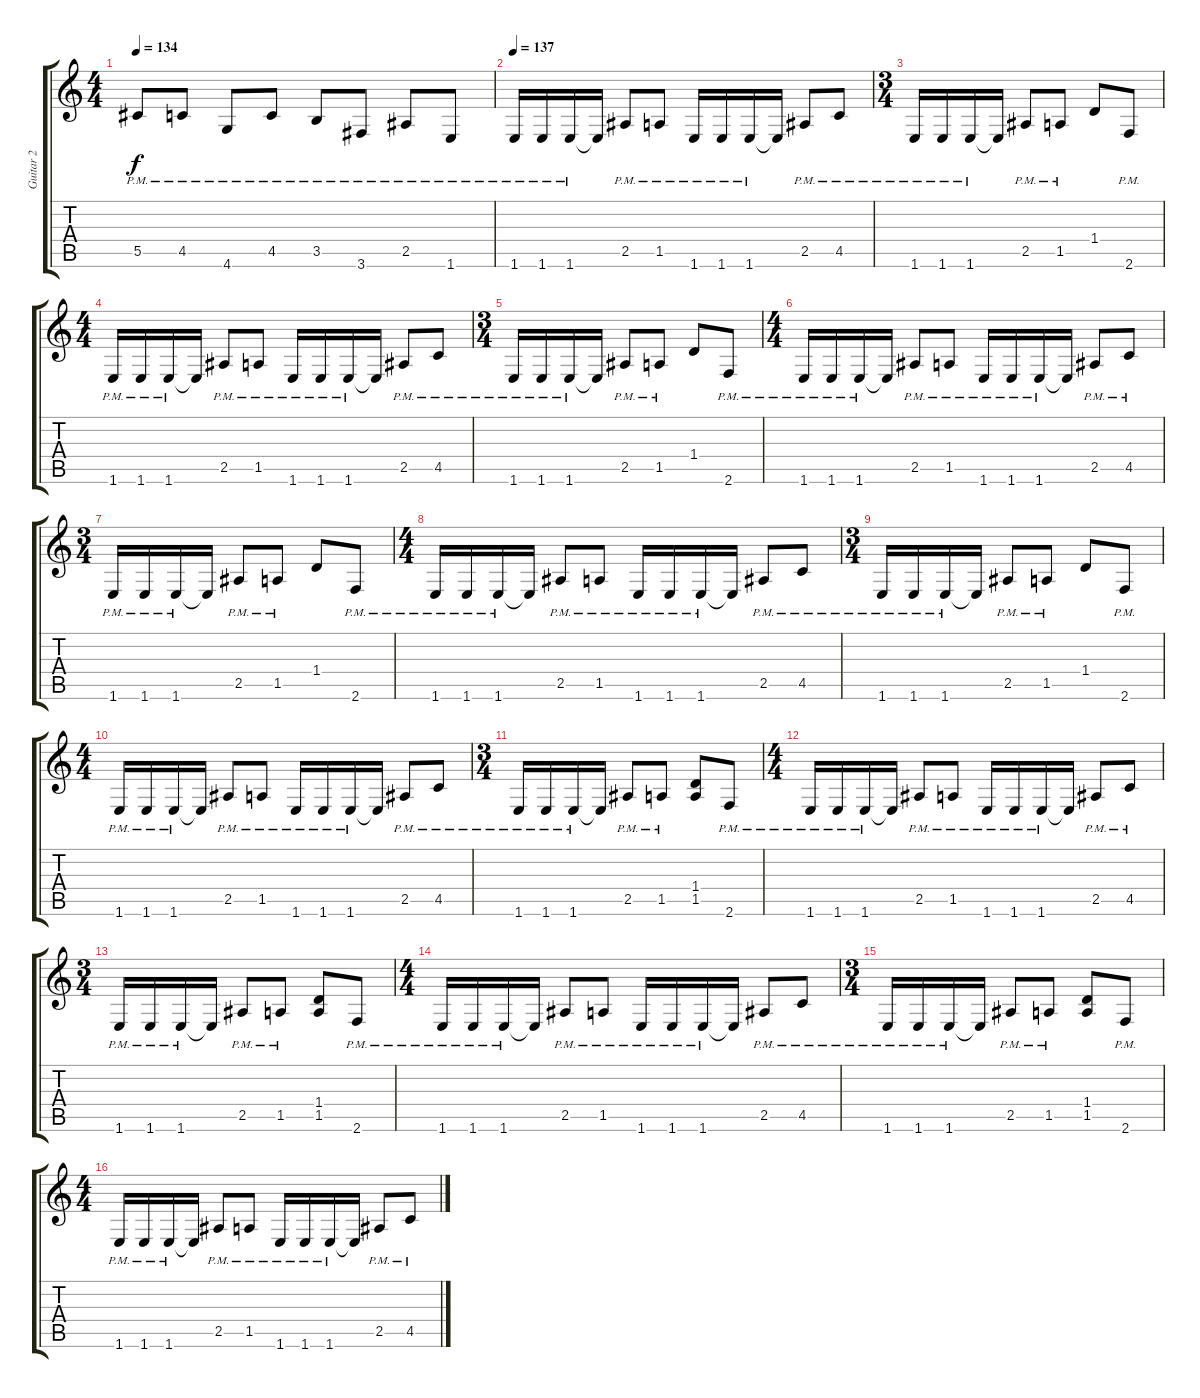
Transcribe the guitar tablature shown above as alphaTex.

\track ("Guitar 2" "Guitar 2") {instrument distortionguitar}
\staff {score tabs}
\tuning (Eb4 Bb3 Gb3 Db3 Ab2 Eb2) {hide}
\ts (4 4)
\tempo 134
\clef g2
\ks c
5.5{pm}.8{dy f} 4.5{pm}.8 4.6{pm}.8 4.5{pm}.8 3.5{pm}.8 3.6{pm}.8 2.5{pm}.8 1.6{pm}.8 |
\tempo 137
1.6{pm}.16 1.6{pm}.16 1.6{pm}.16 1.6{t}.16 2.5{pm}.8 1.5{pm}.8 1.6{pm}.16 1.6{pm}.16 1.6{pm}.16 1.6{t}.16 2.5{pm}.8 4.5{pm}.8 |
\ts (3 4)
1.6{pm}.16 1.6{pm}.16 1.6{pm}.16 1.6{t}.16 2.5{pm}.8 1.5{pm}.8 1.4.8 2.6{pm}.8 |
\ts (4 4)
1.6{pm}.16 1.6{pm}.16 1.6{pm}.16 1.6{t}.16 2.5{pm}.8 1.5{pm}.8 1.6{pm}.16 1.6{pm}.16 1.6{pm}.16 1.6{t}.16 2.5{pm}.8 4.5{pm}.8 |
\ts (3 4)
1.6{pm}.16 1.6{pm}.16 1.6{pm}.16 1.6{t}.16 2.5{pm}.8 1.5{pm}.8 1.4.8 2.6{pm}.8 |
\ts (4 4)
1.6{pm}.16 1.6{pm}.16 1.6{pm}.16 1.6{t}.16 2.5{pm}.8 1.5{pm}.8 1.6{pm}.16 1.6{pm}.16 1.6{pm}.16 1.6{t}.16 2.5{pm}.8 4.5{pm}.8 |
\ts (3 4)
1.6{pm}.16 1.6{pm}.16 1.6{pm}.16 1.6{t}.16 2.5{pm}.8 1.5{pm}.8 1.4.8 2.6{pm}.8 |
\ts (4 4)
1.6{pm}.16 1.6{pm}.16 1.6{pm}.16 1.6{t}.16 2.5{pm}.8 1.5{pm}.8 1.6{pm}.16 1.6{pm}.16 1.6{pm}.16 1.6{t}.16 2.5{pm}.8 4.5{pm}.8 |
\ts (3 4)
1.6{pm}.16 1.6{pm}.16 1.6{pm}.16 1.6{t}.16 2.5{pm}.8 1.5{pm}.8 1.4.8 2.6{pm}.8 |
\ts (4 4)
1.6{pm}.16 1.6{pm}.16 1.6{pm}.16 1.6{t}.16 2.5{pm}.8 1.5{pm}.8 1.6{pm}.16 1.6{pm}.16 1.6{pm}.16 1.6{t}.16 2.5{pm}.8 4.5{pm}.8 |
\ts (3 4)
1.6{pm}.16 1.6{pm}.16 1.6{pm}.16 1.6{t}.16 2.5{pm}.8 1.5{pm}.8 (1.4 1.5).8 2.6{pm}.8 |
\ts (4 4)
1.6{pm}.16 1.6{pm}.16 1.6{pm}.16 1.6{t}.16 2.5{pm}.8 1.5{pm}.8 1.6{pm}.16 1.6{pm}.16 1.6{pm}.16 1.6{t}.16 2.5{pm}.8 4.5{pm}.8 |
\ts (3 4)
1.6{pm}.16 1.6{pm}.16 1.6{pm}.16 1.6{t}.16 2.5{pm}.8 1.5{pm}.8 (1.4 1.5).8 2.6{pm}.8 |
\ts (4 4)
1.6{pm}.16 1.6{pm}.16 1.6{pm}.16 1.6{t}.16 2.5{pm}.8 1.5{pm}.8 1.6{pm}.16 1.6{pm}.16 1.6{pm}.16 1.6{t}.16 2.5{pm}.8 4.5{pm}.8 |
\ts (3 4)
1.6{pm}.16 1.6{pm}.16 1.6{pm}.16 1.6{t}.16 2.5{pm}.8 1.5{pm}.8 (1.4 1.5).8 2.6{pm}.8 |
\ts (4 4)
1.6{pm}.16 1.6{pm}.16 1.6{pm}.16 1.6{t}.16 2.5{pm}.8 1.5{pm}.8 1.6{pm}.16 1.6{pm}.16 1.6{pm}.16 1.6{t}.16 2.5{pm}.8 4.5{pm}.8
